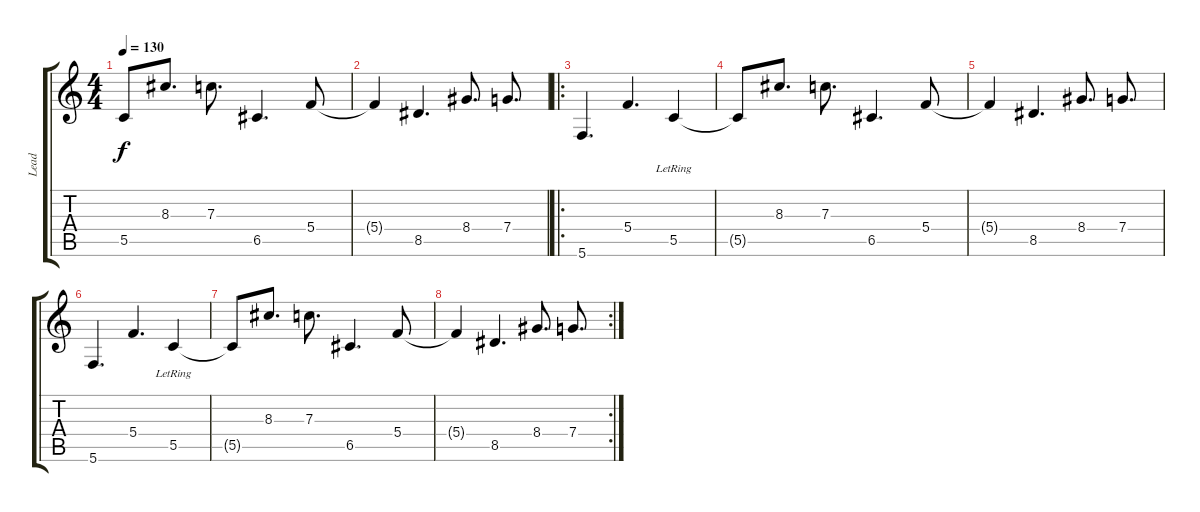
\track ("Lead" "Lead") {instrument acousticguitarsteel}
\staff {score tabs}
\tuning (D4 A3 F3 C3 G2 C2) {hide}
\ts (4 4)
\tempo 130
\clef g2
\ks c
5.5{t}.8{dy f} 8.3.8{d} 7.3.8{d} 6.5.4{d} 5.4.8 |
5.4{t}.4 8.5.4{d} 8.4.8{d} 7.4.8{d} |
\ro
5.6.4{d volume 13} 5.4.4{d} 5.5{lr}.4 |
5.5{t}.8 8.3.8{d} 7.3.8{d} 6.5.4{d} 5.4.8 |
5.4{t}.4 8.5.4{d} 8.4.8{d} 7.4.8{d} |
5.6.4{d volume 10} 5.4.4{d} 5.5{lr}.4 |
5.5{t}.8 8.3.8{d} 7.3.8{d} 6.5.4{d} 5.4.8 |
\rc 2
5.4{t}.4{volume 7} 8.5.4{d} 8.4.8{d} 7.4.8{d}
